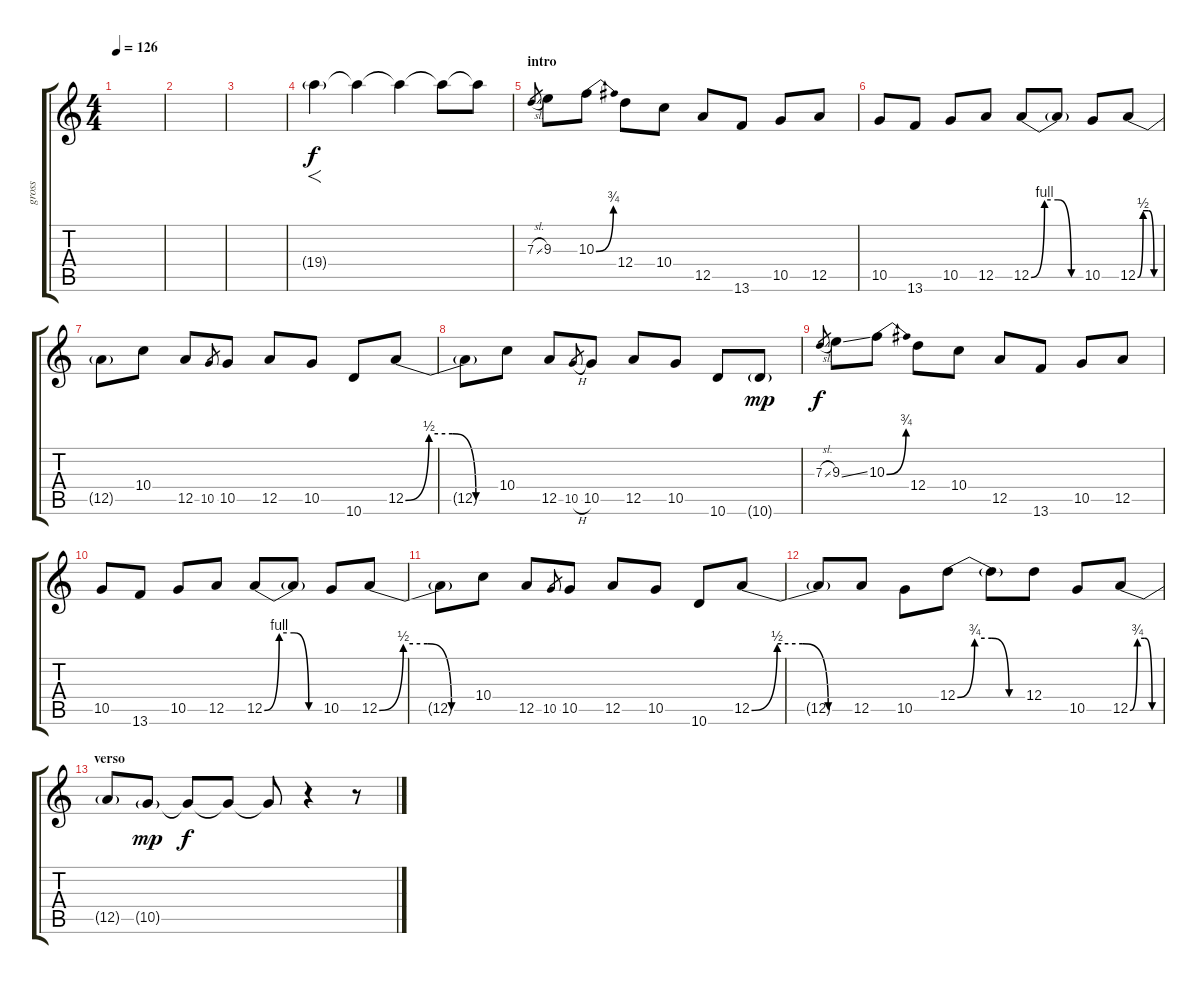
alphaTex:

\track ("gross" "gross") {instrument distortionguitar}
\staff {score tabs}
\tuning (E4 B3 G3 D3 A2 E2) {hide}
\ts (4 4)
\tempo 126
\clef g2
\ks c
|
|
|
19.4{g}.4{f} 19.4{t}.4{dy f} 19.4{t}.4 19.4{t}.8 19.4{t}.8 |
\section ("" "intro")
7.3{sl}.8{gr} 9.3.8 10.3{be (bend 0 0 60 3)}.8 12.4.8 10.4.8 12.5.8 13.6.8 10.5.8 12.5.8 |
10.5.8 13.6.8 10.5.8 12.5.8 12.5{be (custom 0 0 15 4 30 4 45 0 60 0)}.8 12.5{t}.8 10.5.8 12.5{be (custom 0 0 15 2 30 2 45 0 60 0)}.8 |
12.5{t}.8 10.4.8 12.5.8 10.5.8{gr} 10.5.8 12.5.8 10.5.8 10.6.8 12.5{be (custom 0 0 15 2 30 2 45 0 60 0)}.8 |
12.5{t}.8 10.4.8 12.5.8 10.5{h}.8{gr} 10.5.8 12.5.8 10.5.8 10.6.8 10.6{g}.8{dy mp} |
7.3{sl}.8{gr dy f} 9.3{ss}.8 10.3{be (bend 0 0 60 3)}.8 12.4.8 10.4.8 12.5.8 13.6.8 10.5.8 12.5.8 |
10.5.8 13.6.8 10.5.8 12.5.8 12.5{be (custom 0 0 15 4 30 4 45 0 60 0)}.8 12.5{t}.8 10.5.8 12.5{be (custom 0 0 15 2 30 2 45 0 60 0)}.8 |
12.5{t}.8 10.4.8 12.5.8 10.5.8{gr} 10.5.8 12.5.8 10.5.8 10.6.8 12.5{be (custom 0 0 15 2 30 2 45 0 60 0)}.8 |
12.5{t}.8 12.5.8 10.5.8 12.4{be (custom 0 0 15 3 30 3 45 0 60 0)}.8 12.4{t}.8 12.4.8 10.5.8 12.5{be (custom 0 0 15 3 30 3 45 0 60 0)}.8 |
\section ("" "verso")
12.5{t}.8 10.5{g}.8{dy mp} 10.5{t}.8{dy f} 10.5{t}.8 10.5{t}.8 r.4 r.8
